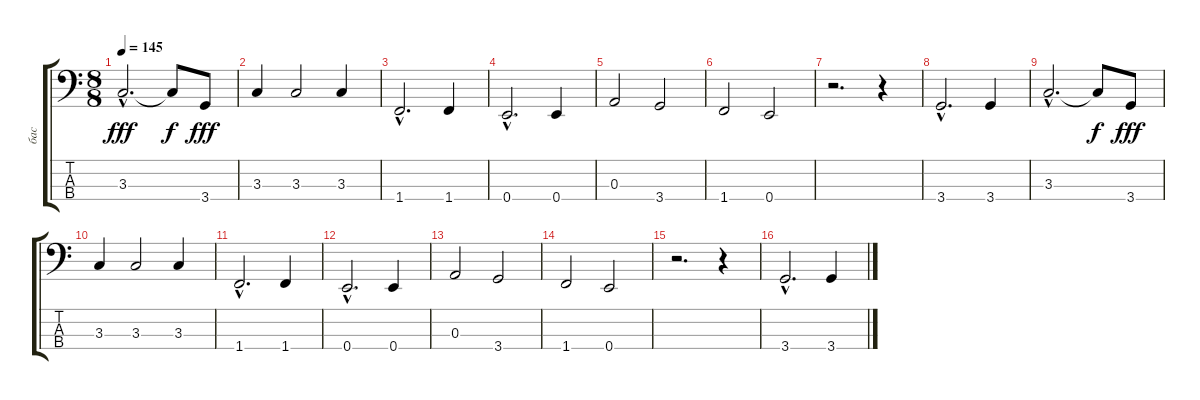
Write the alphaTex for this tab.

\track ("бас" "бас") {instrument fretlessbass}
\staff {score tabs}
\tuning (G2 D2 A1 E1) {hide}
\ts (8 8)
\tempo 145
\clef f4
\ks c
3.3{hac}.2{d dy fff} 3.3{t}.8{dy f} 3.4.8{dy fff} |
3.3.4 3.3.2 3.3.4 |
1.4{hac}.2{d} 1.4.4 |
0.4{hac}.2{d} 0.4.4 |
0.3.2 3.4.2 |
1.4.2 0.4.2 |
r.2{d} r.4 |
3.4{hac}.2{d} 3.4.4 |
3.3{hac}.2{d} 3.3{t}.8{dy f} 3.4.8{dy fff} |
3.3.4 3.3.2 3.3.4 |
1.4{hac}.2{d} 1.4.4 |
0.4{hac}.2{d} 0.4.4 |
0.3.2 3.4.2 |
1.4.2 0.4.2 |
r.2{d} r.4 |
3.4{hac}.2{d} 3.4.4
